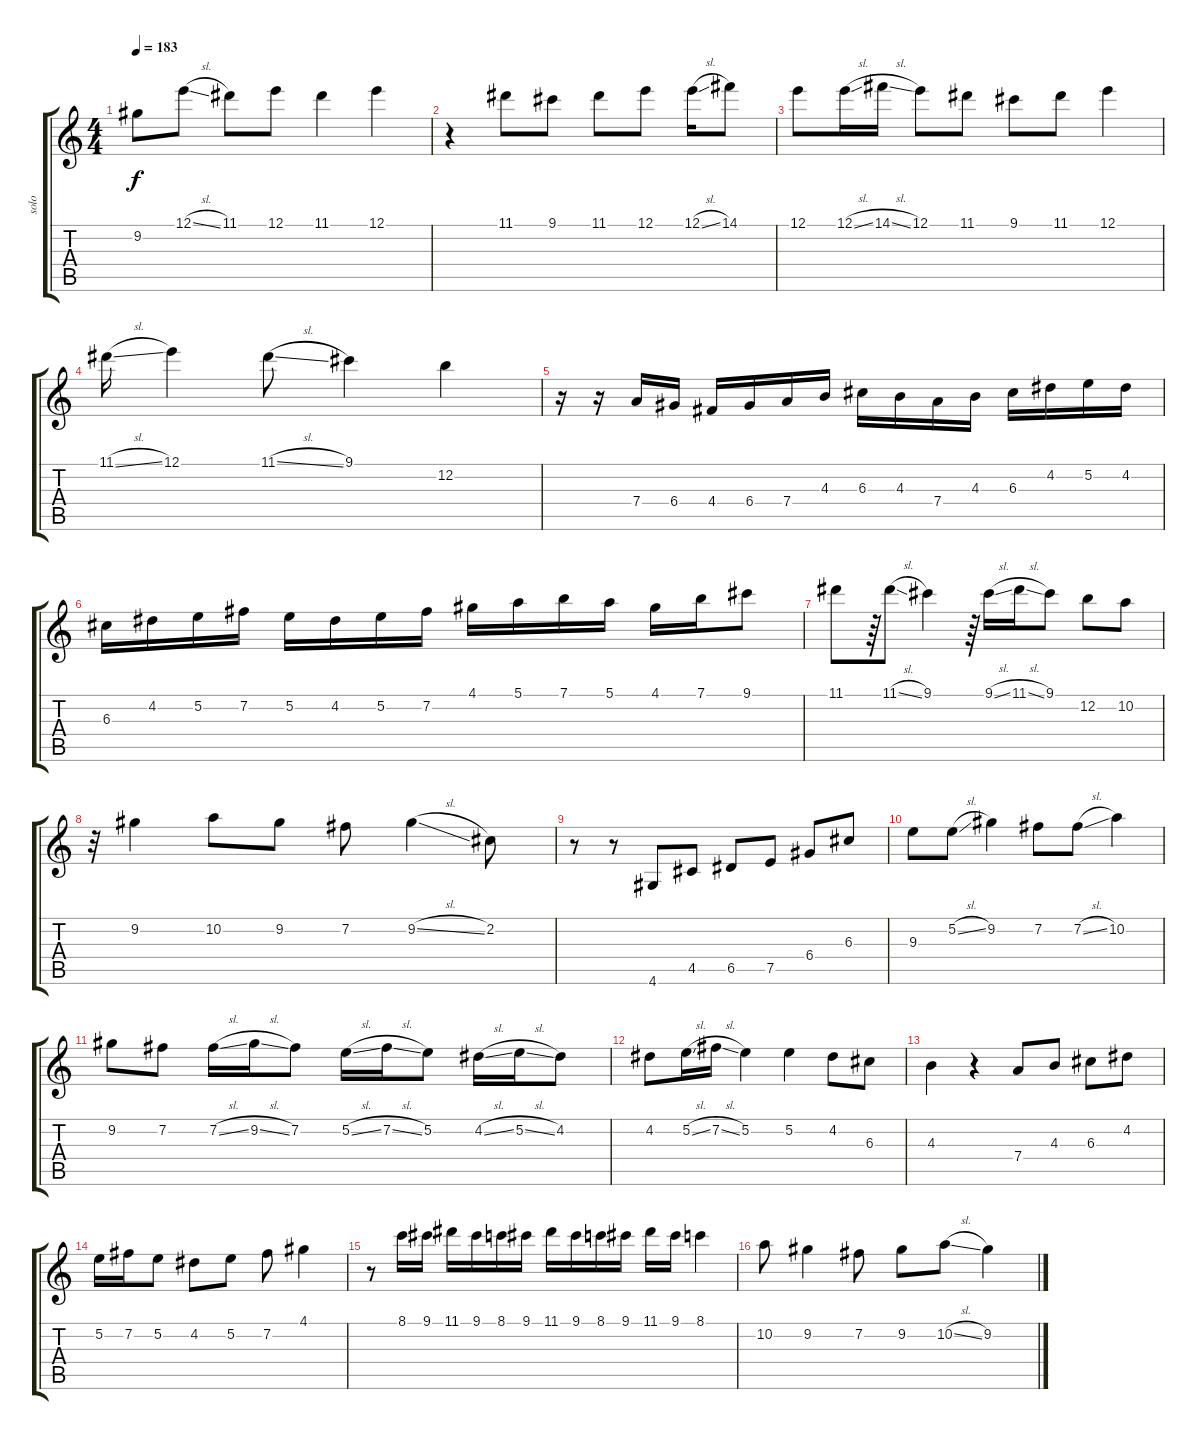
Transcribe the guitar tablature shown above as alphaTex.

\track ("solo" "solo") {instrument acousticguitarsteel}
\staff {score tabs}
\tuning (E4 B3 G3 D3 A2 E2) {hide}
\ts (4 4)
\tempo 183
\clef g2
\ks c
9.2.8{dy f} 12.1{sl}.8 11.1.8 12.1.8 11.1.4 12.1.4 |
r.4 11.1.8 9.1.8 11.1.8 12.1.8 12.1{sl}.16 14.1.8 |
12.1.8 12.1{sl}.16 14.1{sl}.16 12.1.8 11.1.8 9.1.8 11.1.8 12.1.4 |
11.1{sl}.16 12.1.4 11.1{sl}.8 9.1.4 12.2.4 |
r.16 r.16 7.4.16 6.4.16 4.4.16 6.4.16 7.4.16 4.3.16 6.3.16 4.3.16 7.4.16 4.3.16 6.3.16 4.2.16 5.2.16 4.2.16 |
6.3.16 4.2.16 5.2.16 7.2.16 5.2.16 4.2.16 5.2.16 7.2.16 4.1.16 5.1.16 7.1.16 5.1.16 4.1.16 7.1.16 9.1.8 |
11.1.8 r.64 11.1{sl}.8 9.1.4 r.64 9.1{sl}.16 11.1{sl}.16 9.1.8 12.2.8 10.2.8 |
r.32 9.2.4 10.2.8 9.2.8 7.2.8 9.2{sl}.4 2.2.8 |
r.8 r.8 4.6.8 4.5.8 6.5.8 7.5.8 6.4.8 6.3.8 |
9.3.8 5.2{sl}.8 9.2.4 7.2.8 7.2{sl}.8 10.2.4 |
9.2.8 7.2.8 7.2{sl}.16 9.2{sl}.16 7.2.8 5.2{sl}.16 7.2{sl}.16 5.2.8 4.2{sl}.16 5.2{sl}.16 4.2.8 |
4.2.8 5.2{sl}.16 7.2{sl}.16 5.2.4 5.2.4 4.2.8 6.3.8 |
4.3.4 r.4 7.4.8 4.3.8 6.3.8 4.2.8 |
5.2.16 7.2.16 5.2.8 4.2.8 5.2.8 7.2.8 4.1.4 |
r.8 8.1.16 9.1.16 11.1.16 9.1.16 8.1.16 9.1.16 11.1.16 9.1.16 8.1.16 9.1.16 11.1.16 9.1.16 8.1.4 |
10.2.8 9.2.4 7.2.8 9.2.8 10.2{sl}.8 9.2.4
